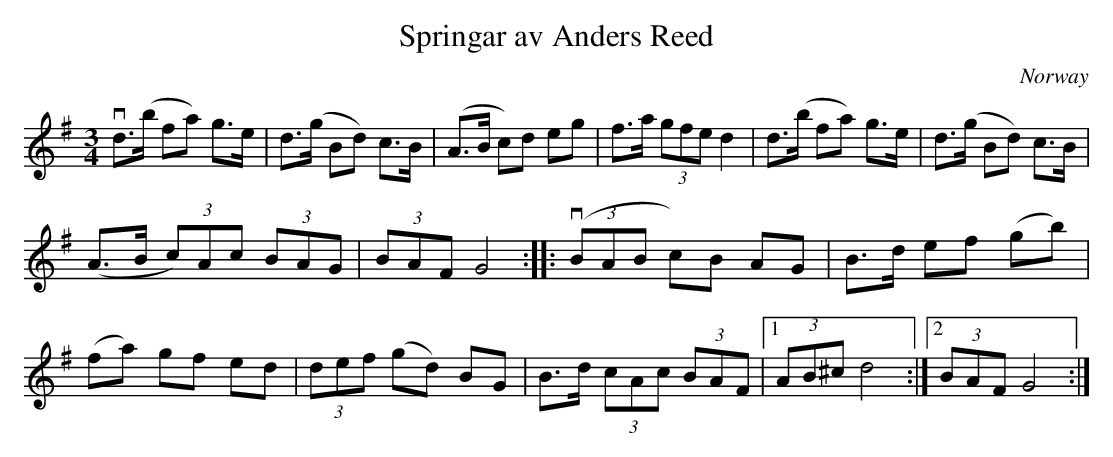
X:1
T:Springar av Anders Reed
M:3/4
O:Norway
K:G major
vd>(b fa) g>e | d>(g Bd) c>B | \
(A>B c)d eg | f>a (3gfe d2 |\
d>(b fa) g>e | d>(g Bd) c>B |
(A>B (3c)Ac (3BAG | (3BAF G4 :: \
((3vBAB c)B AG | B>d ef (gb) |
(fa) gf ed | (3def (gd) BG | B>d (3cAc (3BAF |1 (3AB^c d4 :|2 (3BAF G4 :|
